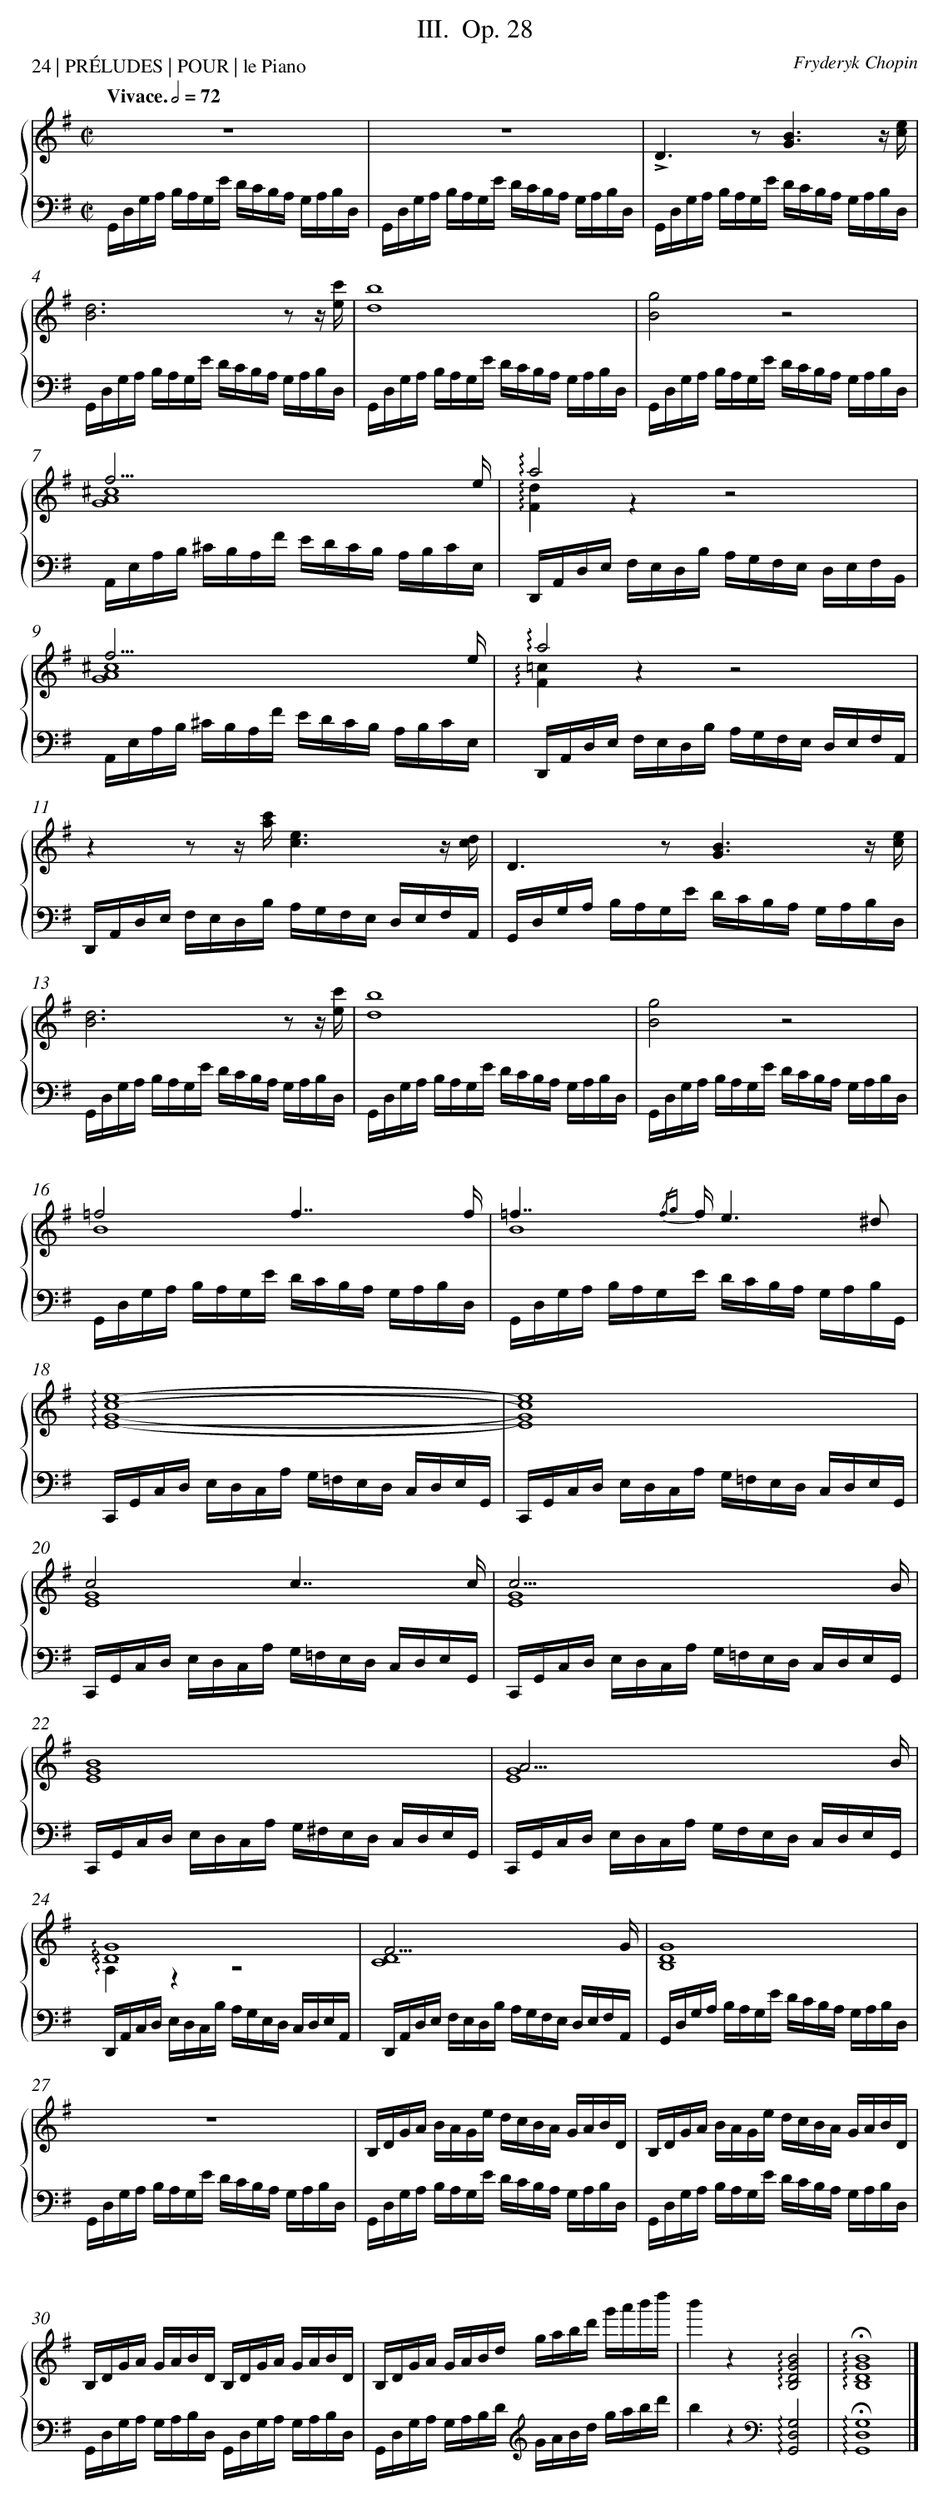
X:1
T: III.	 Op. 28
C: Fryderyk Chopin
L: 1/16
M: C|
P: 24 | PRÉLUDES | POUR | le Piano
Q: "Vivace." 1/2=72
%%staves {1 2}
V: 1 clef=treble
V: 2 clef=bass
K: G
[V:1] z16 |
[V:2] G,,D,G,A, B,A,G,E DCB,A, G,A,B,D, |
[V:1] z16 |
[V:2] G,,D,G,A, B,A,G,E DCB,A, G,A,B,D, |
[V:1] !accent!D4>z4[B6G6]z [ec] |
[V:2] G,,D,G,A, B,A,G,E DCB,A, G,A,B,D, |
[V:1] [d12B12]z2 z [c'e] |
[V:2] G,,D,G,A, B,A,G,E DCB,A, G,A,B,D, |
[V:1] [b16d16] |
[V:2] G,,D,G,A, B,A,G,E DCB,A, G,A,B,D, |
[V:1] [g8B8]z8 |
[V:2] G,,D,G,A, B,A,G,E DCB,A, G,A,B,D, |
[V:1] f15e & [^c16A16G16] |
[V:2] A,,E,A,B, ^CB,A,F EDCB, A,B,CE, |
[V:1] !arpeggio!a8x8 & !arpeggio![d4F4]z4z8 |
[V:2] D,,A,,D,E, F,E,D,B, A,G,F,E, D,E,F,B,, |
[V:1] f15e & [^c16A16G16] |
[V:2] A,,E,A,B, ^CB,A,F EDCB, A,B,CE, |
[V:1] !arpeggio!a8x8 & !arpeggio![=c4F4]z4z8 |
[V:2] D,,A,,D,E, F,E,D,B, A,G,F,E, D,E,F,A,, |
[V:1] z4z2 z [c'a][e6c6]z [dc] |
[V:2] D,,A,,D,E, F,E,D,B, A,G,F,E, D,E,F,A,, |
[V:1] D4>z4[B6G6]z [ec] |
[V:2] G,,D,G,A, B,A,G,E DCB,A, G,A,B,D, |
[V:1] [d12B12]z2 z [c'e] |
[V:2] G,,D,G,A, B,A,G,E DCB,A, G,A,B,D, |
[V:1] [b16d16] |
[V:2] G,,D,G,A, B,A,G,E DCB,A, G,A,B,D, |
[V:1] [g8B8]z8 |
[V:2] G,,D,G,A, B,A,G,E DCB,A, G,A,B,D, |
[V:1] =f8f7f & B16 |
[V:2] G,,D,G,A, B,A,G,E DCB,A, G,A,B,D, |
[V:1] =f4>>{/fg} f4e6^d2 & B16 |
[V:2] G,,D,G,A, B,A,G,E DCB,A, G,A,B,G,, |
[V:1] !arpeggio![e16c16G16E16]- |
[V:2] C,,G,,C,D, E,D,C,A, G,=F,E,D, C,D,E,G,, |
[V:1] [e16c16G16E16] |
[V:2] C,,G,,C,D, E,D,C,A, G,=F,E,D, C,D,E,G,, |
[V:1] c8c7c & [G16E16] |
[V:2] C,,G,,C,D, E,D,C,A, G,=F,E,D, C,D,E,G,, |
[V:1] c15B & [G16E16] |
[V:2] C,,G,,C,D, E,D,C,A, G,=F,E,D, C,D,E,G,, |
[V:1] [B16G16E16] |
[V:2] C,,G,,C,D, E,D,C,A, G,^F,E,D, C,D,E,G,, |
[V:1] A15B & [G16E16] |
[V:2] C,,G,,C,D, E,D,C,A, G,F,E,D, C,D,E,G,, |
[V:1] !arpeggio![G16D16] & !arpeggio!A,4z4z8 |
[V:2] D,,A,,C,D, E,D,C,B, A,G,E,D, C,D,E,A,, |
[V:1] F15G & [D16C16] |
[V:2] D,,A,,D,E, F,E,D,B, A,G,F,E, D,E,F,A,, |
[V:1] [G16D16B,16] |
[V:2] G,,D,G,A, B,A,G,E DCB,A, G,A,B,D, |
[V:1] z16 |
[V:2] G,,D,G,A, B,A,G,E DCB,A, G,A,B,D, |
[V:1] B,DGA BAGe dcBA GABD |
[V:2] G,,D,G,A, B,A,G,E DCB,A, G,A,B,D, |
[V:1] B,DGA BAGe dcBA GABD |
[V:2] G,,D,G,A, B,A,G,E DCB,A, G,A,B,D, |
[V:1] B,DGA GABD B,DGA GABD |
[V:2] G,,D,G,A, G,A,B,D, G,,D,G,A, G,A,B,D, |
[V:1] B,DGA GABd gabd' g'a'b'd'' |
[V:2] G,,D,G,A, G,A,B,D[K:clef=treble] GABd gabd' |
[V:1] b'4z4!arpeggio![B8G8D8B,8] |
[V:2] b4z4[K:clef=bass]!arpeggio![G,8D,8G,,8] |
[V:1] !fermata!!arpeggio![B16G16D16B,16] |]
[V:2] !fermata!!arpeggio![G,16D,16G,,16] |]
